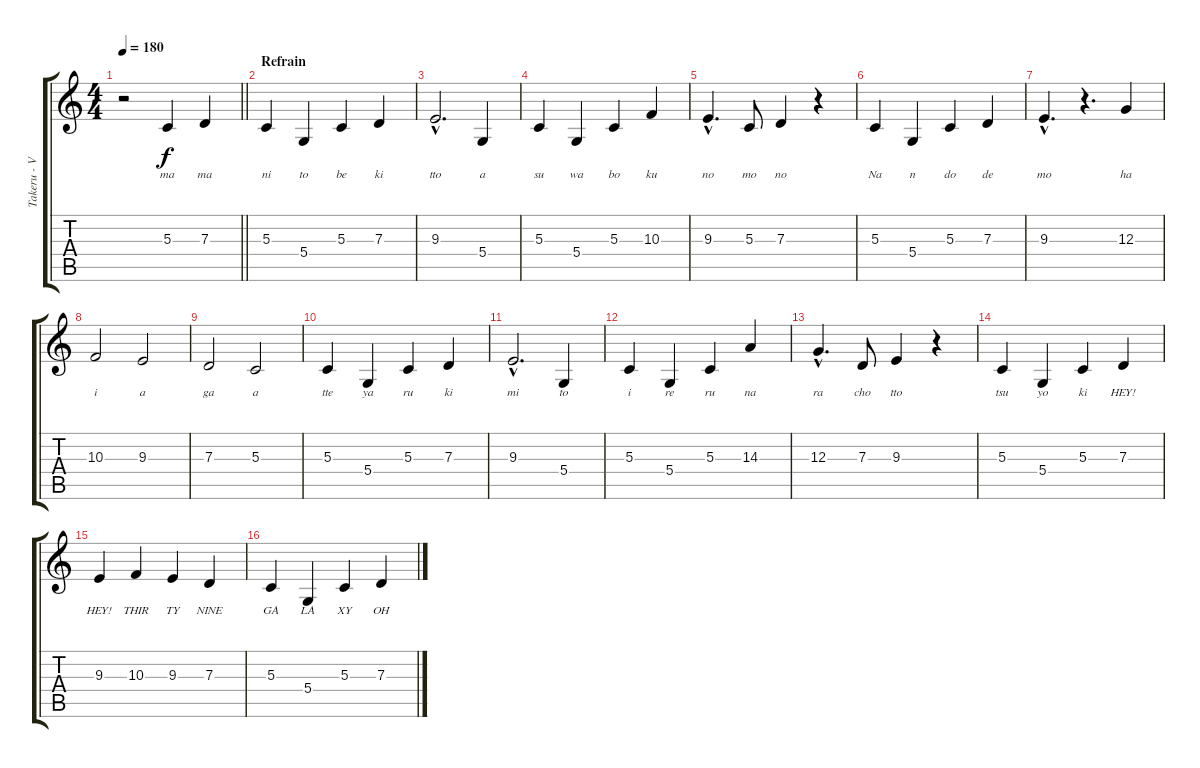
\track ("Takeru - Vocals" "Takeru - V") {instrument clarinet}
\staff {score tabs}
\tuning (E4 B3 G3 D3 A2 D2) {hide}
\ts (4 4)
\tempo 180
\clef g2
\barLineRight lightlight
\ks c
r.2{dy f} 5.3.4{lyrics (0 "ma") lyrics (1 "") lyrics (2 "") lyrics (3 "") lyrics (4 "")} 7.3.4{lyrics (0 "ma") lyrics (1 "") lyrics (2 "") lyrics (3 "") lyrics (4 "")} |
\section ("" "Refrain")
5.3.4{lyrics (0 "ni") lyrics (1 "") lyrics (2 "") lyrics (3 "") lyrics (4 "")} 5.4.4{lyrics (0 "to") lyrics (1 "") lyrics (2 "") lyrics (3 "") lyrics (4 "")} 5.3.4{lyrics (0 "be") lyrics (1 "") lyrics (2 "") lyrics (3 "") lyrics (4 "")} 7.3.4{lyrics (0 "ki") lyrics (1 "") lyrics (2 "") lyrics (3 "") lyrics (4 "")} |
9.3{hac}.2{d lyrics (0 "tto") lyrics (1 "") lyrics (2 "") lyrics (3 "") lyrics (4 "")} 5.4.4{lyrics (0 "a") lyrics (1 "") lyrics (2 "") lyrics (3 "") lyrics (4 "")} |
5.3.4{lyrics (0 "su") lyrics (1 "") lyrics (2 "") lyrics (3 "") lyrics (4 "")} 5.4.4{lyrics (0 "wa") lyrics (1 "") lyrics (2 "") lyrics (3 "") lyrics (4 "")} 5.3.4{lyrics (0 "bo") lyrics (1 "") lyrics (2 "") lyrics (3 "") lyrics (4 "")} 10.3.4{lyrics (0 "ku") lyrics (1 "") lyrics (2 "") lyrics (3 "") lyrics (4 "")} |
9.3{hac}.4{d lyrics (0 "no") lyrics (1 "") lyrics (2 "") lyrics (3 "") lyrics (4 "")} 5.3.8{lyrics (0 "mo") lyrics (1 "") lyrics (2 "") lyrics (3 "") lyrics (4 "")} 7.3.4{lyrics (0 "no") lyrics (1 "") lyrics (2 "") lyrics (3 "") lyrics (4 "")} r.4 |
5.3.4{lyrics (0 "Na") lyrics (1 "") lyrics (2 "") lyrics (3 "") lyrics (4 "")} 5.4.4{lyrics (0 "n") lyrics (1 "") lyrics (2 "") lyrics (3 "") lyrics (4 "")} 5.3.4{lyrics (0 "do") lyrics (1 "") lyrics (2 "") lyrics (3 "") lyrics (4 "")} 7.3.4{lyrics (0 "de") lyrics (1 "") lyrics (2 "") lyrics (3 "") lyrics (4 "")} |
9.3{hac}.4{d lyrics (0 "mo") lyrics (1 "") lyrics (2 "") lyrics (3 "") lyrics (4 "")} r.4{d} 12.3.4{lyrics (0 "ha") lyrics (1 "") lyrics (2 "") lyrics (3 "") lyrics (4 "")} |
10.3.2{lyrics (0 "i") lyrics (1 "") lyrics (2 "") lyrics (3 "") lyrics (4 "")} 9.3.2{lyrics (0 "a") lyrics (1 "") lyrics (2 "") lyrics (3 "") lyrics (4 "")} |
7.3.2{lyrics (0 "ga") lyrics (1 "") lyrics (2 "") lyrics (3 "") lyrics (4 "")} 5.3.2{lyrics (0 "a") lyrics (1 "") lyrics (2 "") lyrics (3 "") lyrics (4 "")} |
5.3.4{lyrics (0 "tte") lyrics (1 "") lyrics (2 "") lyrics (3 "") lyrics (4 "")} 5.4.4{lyrics (0 "ya") lyrics (1 "") lyrics (2 "") lyrics (3 "") lyrics (4 "")} 5.3.4{lyrics (0 "ru") lyrics (1 "") lyrics (2 "") lyrics (3 "") lyrics (4 "")} 7.3.4{lyrics (0 "ki") lyrics (1 "") lyrics (2 "") lyrics (3 "") lyrics (4 "")} |
9.3{hac}.2{d lyrics (0 "mi") lyrics (1 "") lyrics (2 "") lyrics (3 "") lyrics (4 "")} 5.4.4{lyrics (0 "to") lyrics (1 "") lyrics (2 "") lyrics (3 "") lyrics (4 "")} |
5.3.4{lyrics (0 "i") lyrics (1 "") lyrics (2 "") lyrics (3 "") lyrics (4 "")} 5.4.4{lyrics (0 "re") lyrics (1 "") lyrics (2 "") lyrics (3 "") lyrics (4 "")} 5.3.4{lyrics (0 "ru") lyrics (1 "") lyrics (2 "") lyrics (3 "") lyrics (4 "")} 14.3.4{lyrics (0 "na") lyrics (1 "") lyrics (2 "") lyrics (3 "") lyrics (4 "")} |
12.3{hac}.4{d lyrics (0 "ra") lyrics (1 "") lyrics (2 "") lyrics (3 "") lyrics (4 "")} 7.3.8{lyrics (0 "cho") lyrics (1 "") lyrics (2 "") lyrics (3 "") lyrics (4 "")} 9.3.4{lyrics (0 "tto") lyrics (1 "") lyrics (2 "") lyrics (3 "") lyrics (4 "")} r.4 |
5.3.4{lyrics (0 "tsu") lyrics (1 "") lyrics (2 "") lyrics (3 "") lyrics (4 "")} 5.4.4{lyrics (0 "yo") lyrics (1 "") lyrics (2 "") lyrics (3 "") lyrics (4 "")} 5.3.4{lyrics (0 "ki") lyrics (1 "") lyrics (2 "") lyrics (3 "") lyrics (4 "")} 7.3.4{lyrics (0 "HEY!") lyrics (1 "") lyrics (2 "") lyrics (3 "") lyrics (4 "")} |
9.3.4{lyrics (0 "HEY!") lyrics (1 "") lyrics (2 "") lyrics (3 "") lyrics (4 "")} 10.3.4{lyrics (0 "THIR") lyrics (1 "") lyrics (2 "") lyrics (3 "") lyrics (4 "")} 9.3.4{lyrics (0 "TY") lyrics (1 "") lyrics (2 "") lyrics (3 "") lyrics (4 "")} 7.3.4{lyrics (0 "NINE") lyrics (1 "") lyrics (2 "") lyrics (3 "") lyrics (4 "")} |
5.3.4{lyrics (0 "GA") lyrics (1 "") lyrics (2 "") lyrics (3 "") lyrics (4 "")} 5.4.4{lyrics (0 "LA") lyrics (1 "") lyrics (2 "") lyrics (3 "") lyrics (4 "")} 5.3.4{lyrics (0 "XY") lyrics (1 "") lyrics (2 "") lyrics (3 "") lyrics (4 "")} 7.3.4{lyrics (0 "OH") lyrics (1 "") lyrics (2 "") lyrics (3 "") lyrics (4 "")}
